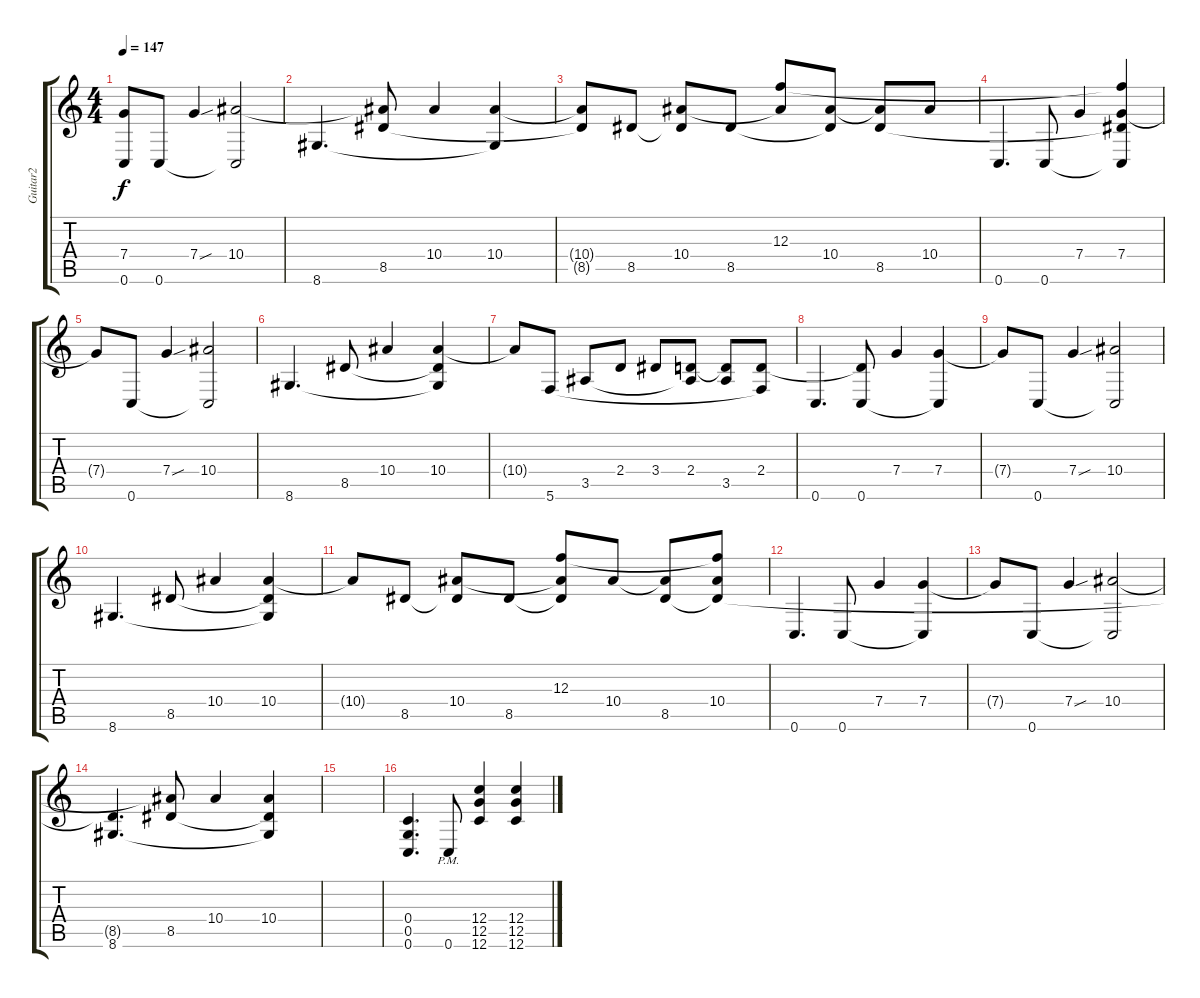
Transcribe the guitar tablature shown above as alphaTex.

\track ("Guitar2" "Guitar2") {instrument distortionguitar}
\staff {score tabs}
\tuning (D4 A3 F3 C3 G2 C2) {hide}
\ts (4 4)
\tempo 147
\clef g2
\ks c
(7.4{t} 0.6{t}).8{dy f} 0.6.8 7.4{sou}.4 (10.4 0.6{t}).2 |
8.6.4{d} (10.4{t} 8.5).8 10.4.4 (10.4 8.6{t}).4 |
(10.4{t} 8.5{t}).8 8.5.8 (10.4 8.5{t}).8 8.5.8 (12.3 10.4{t}).8 (10.4 8.5{t}).8 (10.4{t} 8.5).8 10.4.8 |
0.6.4{d} 0.6.8 7.4.4 (12.3{t} 7.4 8.5{t} 0.6{t}).4 |
7.4{t}.8 0.6.8 7.4{sou}.4 (10.4 0.6{t}).2 |
8.6.4{d} 8.5.8 10.4.4 (10.4 8.5{t} 8.6{t}).4 |
10.4{t}.8 5.6.8 3.5.8 2.4.8 3.4.8 (2.4 3.5{t}).8 (2.4{t} 3.5).8 (2.4 5.6{t}).8 |
0.6.4{d} (2.4{t} 0.6).8 7.4.4 (7.4 0.6{t}).4 |
7.4{t}.8 0.6.8 7.4{sou}.4 (10.4 0.6{t}).2 |
8.6.4{d} 8.5.8 10.4.4 (10.4 8.5{t} 8.6{t}).4 |
10.4{t}.8 8.5.8 (10.4 8.5{t}).8 8.5.8 (12.3 10.4{t} 8.5{t}).8 10.4.8 (10.4{t} 8.5).8 (12.3{t} 10.4 8.5{t}).8 |
0.6.4{d} 0.6.8 7.4.4 (7.4 0.6{t}).4 |
7.4{t}.8 0.6.8 7.4{sou}.4 (10.4 0.6{t}).2 |
(8.5{t} 8.6).4{d} (10.4{t} 8.5).8 10.4.4 (10.4 8.5{t} 8.6{t}).4 |
|
(0.4 0.5 0.6).4{d instrument distortionguitar} 0.6{pm}.8 (12.4 12.5 12.6).4 (12.4 12.5 12.6).4
